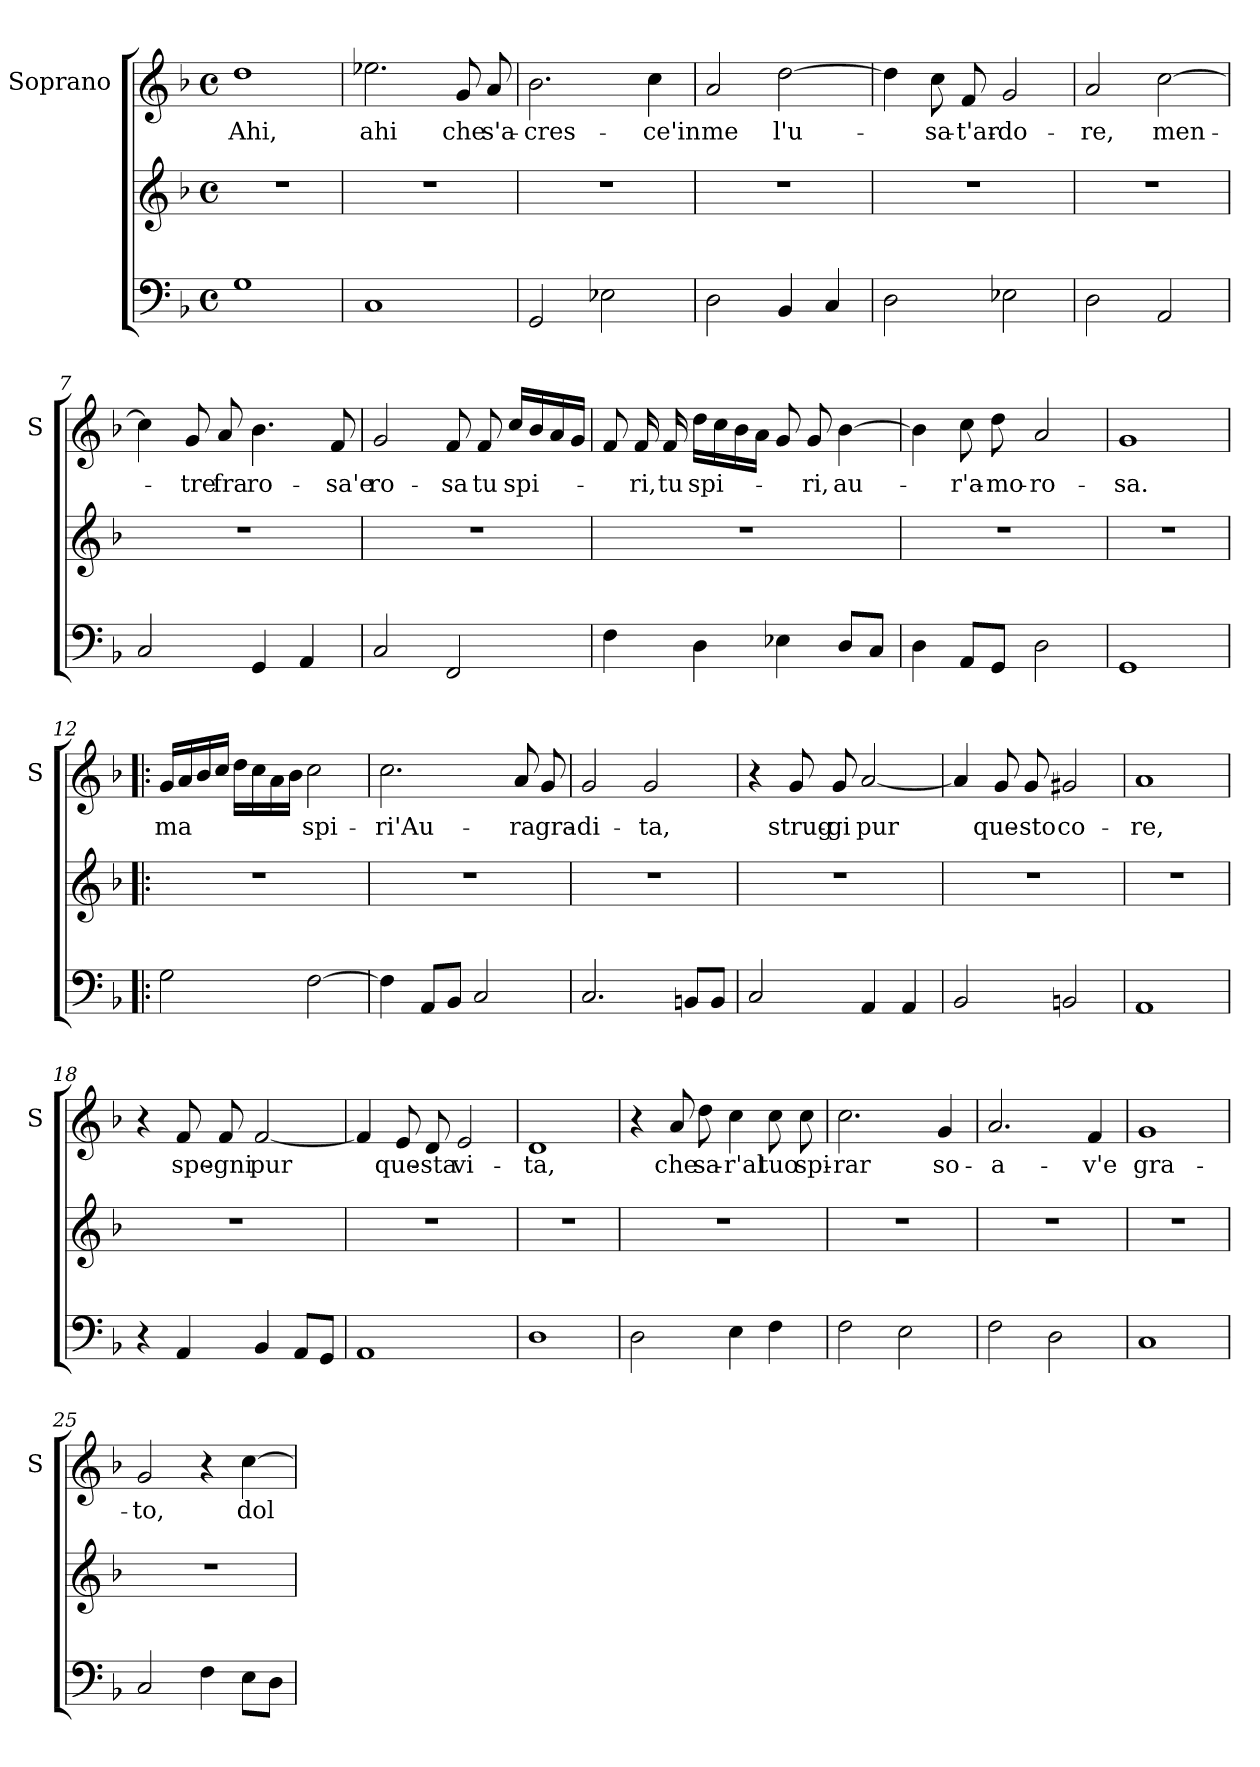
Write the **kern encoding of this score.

**kern	**kern	**kern	**text
*part2	*part2	*part1	*part1
*staff3	*staff2	*staff1	*staff1
*	*	*I"Soprano	*
*	*	*I'S	*
*clefF4	*clefG2	*clefG2	*
*k[b-]	*k[b-]	*k[b-]	*
*F:	*F:	*F:	*
*M4/4	*M4/4	*M4/4	*
*met(c)	*met(c)	*met(c)	*
=1	=1	=1	=1
!	!	!	!LO:LY:b
1G	1r	1dd	Ahi,
=2	=2	=2	=2
!	!	!	!LO:LY:b
1C	1r	2.ee-X\	ahi
!	!	!	!LO:LY:b
.	.	8g/	che
!	!	!	!LO:LY:b
.	.	8a/	s'a-
=3	=3	=3	=3
!	!	!	!LO:LY:b
2GG/	1r	2.b-\	-cres-
2E-X\	.	.	.
!	!	!	!LO:LY:b
.	.	4cc\	-ce'in
=4	=4	=4	=4
!	!	!	!LO:LY:b
2D\	1r	2a/	me
!	!	!	!LO:LY:b
4BB-/	.	[2dd\	l'u-
4C/	.	.	.
=5	=5	=5	=5
2D\	1r	4dd\]	.
!	!	!	!LO:LY:b
.	.	8cc\	-sa-
!	!	!	!LO:LY:b
.	.	8f/	-t'ar-
!	!	!	!LO:LY:b
2E-X\	.	2g/	-do-
=6	=6	=6	=6
!	!	!	!LO:LY:b
2D\	1r	2a/	-re,
!	!	!	!LO:LY:b
2AA/	.	[2cc\	men-
!!LO:LB:g=z
=7	=7	=7	=7
2C/	1r	4cc\]	.
!	!	!	!LO:LY:b
.	.	8g/	-tre
!	!	!	!LO:LY:b
.	.	8a/	fra
!	!	!	!LO:LY:b
4GG/	.	4.b-\	ro-
4AA/	.	.	.
!	!	!	!LO:LY:b
.	.	8f/	-sa'e
=8	=8	=8	=8
!	!	!	!LO:LY:b
2C/	1r	2g/	ro-
!	!	!	!LO:LY:b
2FF/	.	8f/	-sa
!	!	!	!LO:LY:b
.	.	8f/	tu
!	!	!	!LO:LY:b
.	.	16cc/LL	spi-
.	.	16b-/	.
.	.	16a/	.
.	.	16g/JJ	.
=9	=9	=9	=9
4F\	1r	8f/	.
!	!	!	!LO:LY:b
.	.	16f/	-ri,
!	!	!	!LO:LY:b
.	.	16f/	tu
!	!	!	!LO:LY:b
4D\	.	16dd\LL	spi-
.	.	16cc\	.
.	.	16b-\	.
.	.	16a\JJ	.
4E-X\	.	8g/	.
!	!	!	!LO:LY:b
.	.	8g/	-ri,
!	!	!	!LO:LY:b
8D/L	.	[4b-\	au-
8C/J	.	.	.
=10	=10	=10	=10
4D\	1r	4b-\]	.
!	!	!	!LO:LY:b
8AA/L	.	8cc\	-r'a-
!	!	!	!LO:LY:b
8GG/J	.	8dd\	-mo-
!	!	!	!LO:LY:b
2D\	.	2a/	-ro-
!!LO:LB:g=z
=11	=11	=11	=11
!	!	!	!LO:LY:b
1GG	1r	1g	-sa.
=12!|:	=12!|:	=12!|:	=12!|:
!	!	!	!LO:LY:b
2G\	1r	16g/LL	ma
.	.	16a/	.
.	.	16b-/	.
.	.	16cc/JJ	.
.	.	16dd\LL	.
.	.	16cc\	.
.	.	16a\	.
.	.	16b-\JJ	.
!	!	!	!LO:LY:b
[2F\	.	2cc\	spi-
=13	=13	=13	=13
!	!	!	!LO:LY:b
4F\]	1r	2.cc\	-ri'Au-
8AA/L	.	.	.
8BB-/J	.	.	.
2C/	.	.	.
!	!	!	!LO:LY:b
.	.	8a/	-ra
!	!	!	!LO:LY:b
.	.	8g/	gra-
=14	=14	=14	=14
!	!	!	!LO:LY:b
2.C/	1r	2g/	-di-
!	!	!	!LO:LY:b
.	.	2g/	-ta,
8BBn/L	.	.	.
8BB/J	.	.	.
=15	=15	=15	=15
2C/	1r	4r	.
!	!	!	!LO:LY:b
.	.	8g/	strug-
!	!	!	!LO:LY:b
.	.	8g/	-gi
!	!	!	!LO:LY:b
4AA/	.	[2a/	pur
4AA/	.	.	.
!!LO:LB:g=z
=16	=16	=16	=16
2BB-/	1r	4a/]	.
!	!	!	!LO:LY:b
.	.	8g/	que-
!	!	!	!LO:LY:b
.	.	8g/	-sto
!	!	!	!LO:LY:b
2BBn/	.	2g#X/	co-
=17	=17	=17	=17
!	!	!	!LO:LY:b
1AA	1r	1a	-re,
=18	=18	=18	=18
4r	1r	4r	.
!	!	!	!LO:LY:b
4AA/	.	8f/	spe-
!	!	!	!LO:LY:b
.	.	8f/	-gni
!	!	!	!LO:LY:b
4BB-/	.	[2f/	pur
8AA/L	.	.	.
8GG/J	.	.	.
=19	=19	=19	=19
1AA	1r	4f/]	.
!	!	!	!LO:LY:b
.	.	8e/	que-
!	!	!	!LO:LY:b
.	.	8d/	-sta
!	!	!	!LO:LY:b
.	.	2e/	vi-
=20	=20	=20	=20
!	!	!	!LO:LY:b
1D	1r	1d	-ta,
!!LO:PB:g=z
=21	=21	=21	=21
2D\	1r	4r	.
!	!	!	!LO:LY:b
.	.	8a/	che
!	!	!	!LO:LY:b
.	.	8dd\	sa-
!	!	!	!LO:LY:b
4E\	.	4cc\	-r'al
!	!	!	!LO:LY:b
4F\	.	8cc\	tuo
!	!	!	!LO:LY:b
.	.	8cc\	spi-
=22	=22	=22	=22
!	!	!	!LO:LY:b
2F\	1r	2.cc\	-rar
2E\	.	.	.
!	!	!	!LO:LY:b
.	.	4g/	so-
=23	=23	=23	=23
!	!	!	!LO:LY:b
2F\	1r	2.a/	-a-
2D\	.	.	.
!	!	!	!LO:LY:b
.	.	4f/	-v'e
=24	=24	=24	=24
!	!	!	!LO:LY:b
1C	1r	1g	gra-
=25	=25	=25	=25
!	!	!	!LO:LY:b
2C/	1r	2g/	-to,
4F\	.	4r	.
!	!	!	!LO:LY:b
8E\L	.	[4cc\	dol-
8D\J	.	.	.
=	=	=	=
*-	*-	*-	*-
